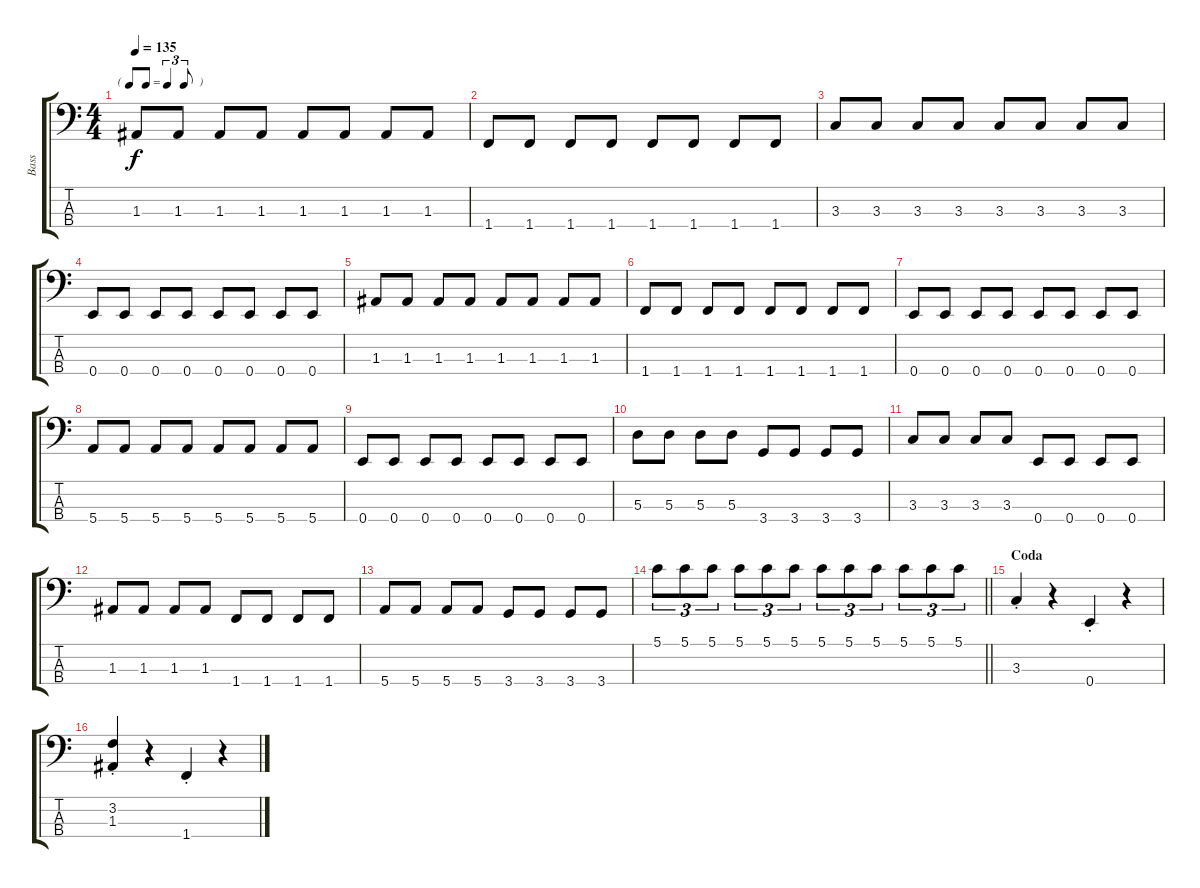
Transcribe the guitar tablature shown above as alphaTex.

\track ("Bass" "Bass") {instrument electricbassfinger}
\staff {score tabs}
\tuning (G2 D2 A1 E1) {hide}
\ts (4 4)
\tf triplet8th
\tempo 135
\clef f4
\ks c
1.3.8{dy f} 1.3.8 1.3.8 1.3.8 1.3.8 1.3.8 1.3.8 1.3.8 |
1.4.8 1.4.8 1.4.8 1.4.8 1.4.8 1.4.8 1.4.8 1.4.8 |
3.3.8 3.3.8 3.3.8 3.3.8 3.3.8 3.3.8 3.3.8 3.3.8 |
0.4.8 0.4.8 0.4.8 0.4.8 0.4.8 0.4.8 0.4.8 0.4.8 |
1.3.8 1.3.8 1.3.8 1.3.8 1.3.8 1.3.8 1.3.8 1.3.8 |
1.4.8 1.4.8 1.4.8 1.4.8 1.4.8 1.4.8 1.4.8 1.4.8 |
0.4.8 0.4.8 0.4.8 0.4.8 0.4.8 0.4.8 0.4.8 0.4.8 |
5.4.8 5.4.8 5.4.8 5.4.8 5.4.8 5.4.8 5.4.8 5.4.8 |
0.4.8 0.4.8 0.4.8 0.4.8 0.4.8 0.4.8 0.4.8 0.4.8 |
5.3.8 5.3.8 5.3.8 5.3.8 3.4.8 3.4.8 3.4.8 3.4.8 |
3.3.8 3.3.8 3.3.8 3.3.8 0.4.8 0.4.8 0.4.8 0.4.8 |
1.3.8 1.3.8 1.3.8 1.3.8 1.4.8 1.4.8 1.4.8 1.4.8 |
5.4.8 5.4.8 5.4.8 5.4.8 3.4.8 3.4.8 3.4.8 3.4.8 |
\barLineRight lightlight
5.1.8{tu (3 2)} 5.1.8{tu (3 2)} 5.1.8{tu (3 2)} 5.1.8{tu (3 2)} 5.1.8{tu (3 2)} 5.1.8{tu (3 2)} 5.1.8{tu (3 2)} 5.1.8{tu (3 2)} 5.1.8{tu (3 2)} 5.1.8{tu (3 2)} 5.1.8{tu (3 2)} 5.1.8{tu (3 2)} |
\section ("" "Coda")
3.3{st}.4 r.4 0.4{st}.4 r.4 |
(3.2{st} 1.3{st}).4 r.4 1.4{st}.4 r.4
